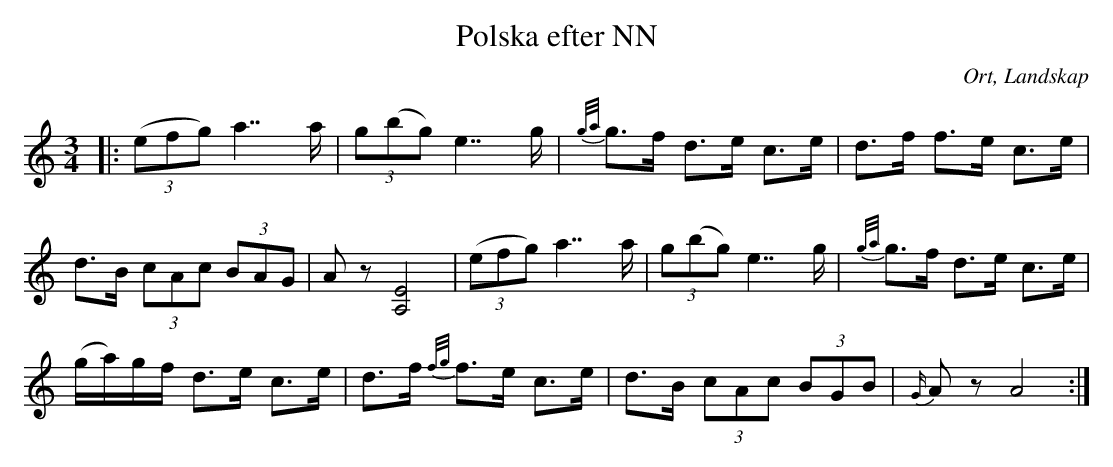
X:1
T:Polska efter NN
O:Ort, Landskap
M:3/4
L:1/8
K:C
|:((3efg) a7/2 a/|(3g(bg) e7/2 g/|{g/a/}g>f d>e c>e|d>f f>e c>e|
d>B (3cAc (3BAG|A z [A,4E4]|((3efg) a7/2 a/|(3g(bg) e7/2 g/|{g/a/}g>f d>e c>e|
(g/a/)g/f/ d>e c>e|d>f {f/g/}f>e c>e|d>B (3cAc (3BGB|{G/}A z A4:|
